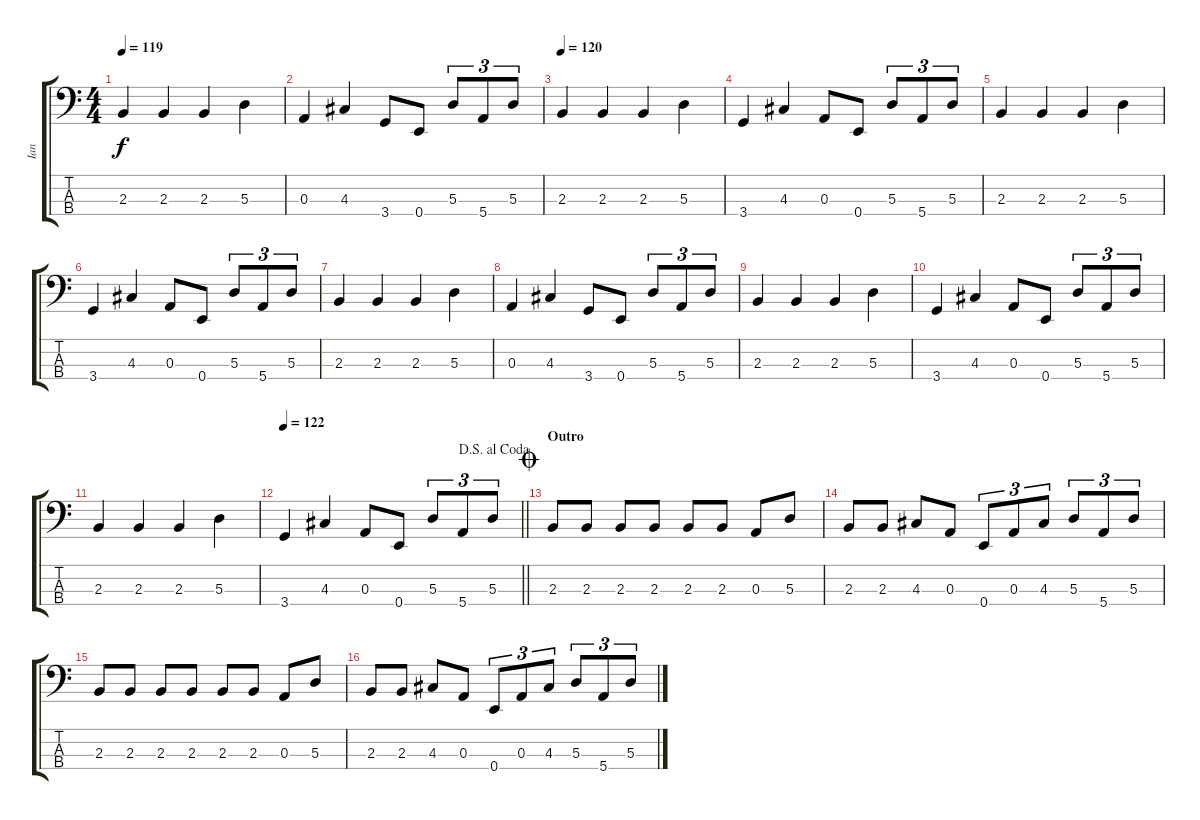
\track ("Ian" "Ian") {instrument electricbassfinger}
\staff {score tabs}
\tuning (G2 D2 A1 E1) {hide}
\ts (4 4)
\tempo 119
\clef f4
\ks c
2.3.4{dy f} 2.3.4 2.3.4 5.3.4 |
0.3.4 4.3.4 3.4.8 0.4.8 5.3.8{tu (3 2)} 5.4.8{tu (3 2)} 5.3.8{tu (3 2)} |
\tempo 120
2.3.4 2.3.4 2.3.4 5.3.4 |
3.4.4 4.3.4 0.3.8 0.4.8 5.3.8{tu (3 2)} 5.4.8{tu (3 2)} 5.3.8{tu (3 2)} |
2.3.4 2.3.4 2.3.4 5.3.4 |
3.4.4 4.3.4 0.3.8 0.4.8 5.3.8{tu (3 2)} 5.4.8{tu (3 2)} 5.3.8{tu (3 2)} |
2.3.4 2.3.4 2.3.4 5.3.4 |
0.3.4 4.3.4 3.4.8 0.4.8 5.3.8{tu (3 2)} 5.4.8{tu (3 2)} 5.3.8{tu (3 2)} |
2.3.4 2.3.4 2.3.4 5.3.4 |
3.4.4 4.3.4 0.3.8 0.4.8 5.3.8{tu (3 2)} 5.4.8{tu (3 2)} 5.3.8{tu (3 2)} |
2.3.4 2.3.4 2.3.4 5.3.4 |
\jump dalsegnoalcoda
\tempo 122
\barLineRight lightlight
3.4.4 4.3.4 0.3.8 0.4.8 5.3.8{tu (3 2)} 5.4.8{tu (3 2)} 5.3.8{tu (3 2)} |
\section ("" "Outro")
\jump coda
2.3.8 2.3.8 2.3.8 2.3.8 2.3.8 2.3.8 0.3.8 5.3.8 |
2.3.8 2.3.8 4.3.8 0.3.8 0.4.8{tu (3 2)} 0.3.8{tu (3 2)} 4.3.8{tu (3 2)} 5.3.8{tu (3 2)} 5.4.8{tu (3 2)} 5.3.8{tu (3 2)} |
2.3.8 2.3.8 2.3.8 2.3.8 2.3.8 2.3.8 0.3.8 5.3.8 |
2.3.8 2.3.8 4.3.8 0.3.8 0.4.8{tu (3 2)} 0.3.8{tu (3 2)} 4.3.8{tu (3 2)} 5.3.8{tu (3 2)} 5.4.8{tu (3 2)} 5.3.8{tu (3 2)}
